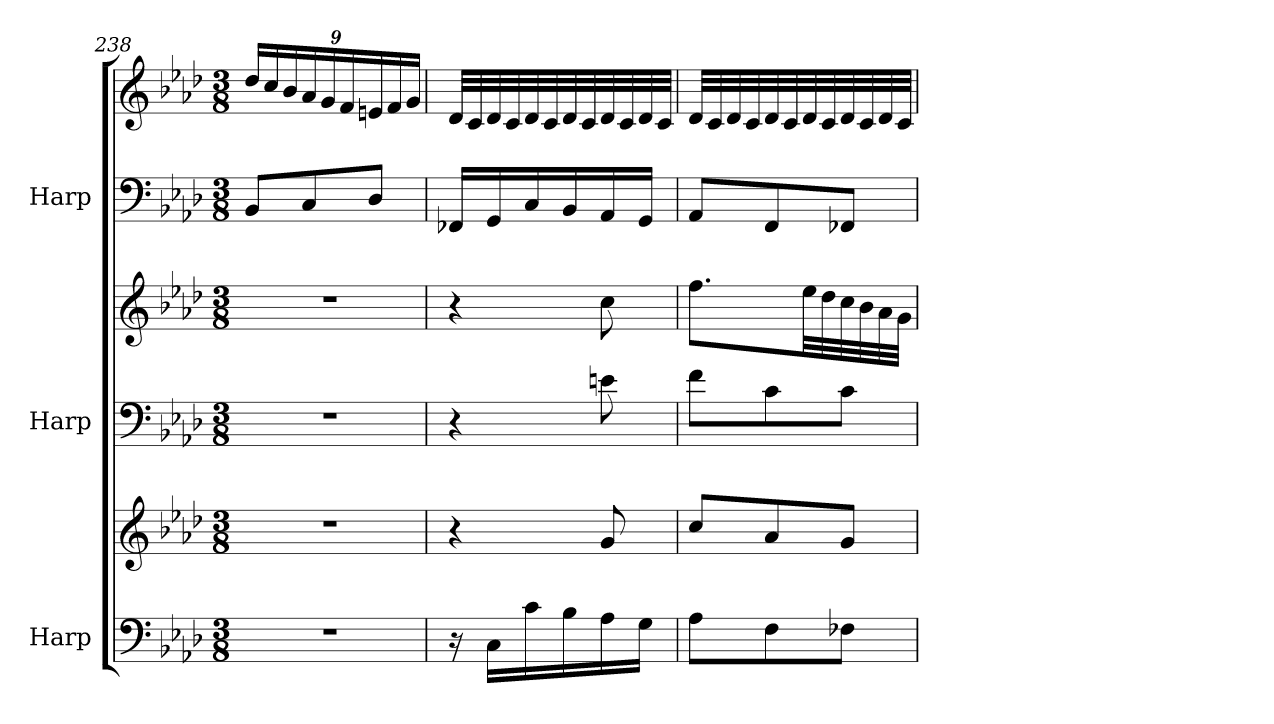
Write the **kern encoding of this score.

**kern	**kern	**kern	**kern	**kern	**kern
*part3	*part3	*part2	*part2	*part1	*part1
*staff6	*staff5	*staff4	*staff3	*staff2	*staff1
*I"Harp	*	*I"Harp	*	*I"Harp	*
*I'Hp	*	*I'Hp	*	*I'Hp	*
*clefF4	*clefG2	*clefF4	*clefG2	*clefF4	*clefG2
*k[b-e-a-d-]	*k[b-e-a-d-]	*k[b-e-a-d-]	*k[b-e-a-d-]	*k[b-e-a-d-]	*k[b-e-a-d-]
*M3/8	*M3/8	*M3/8	*M3/8	*M3/8	*M3/8
*	*	*	*	*	*Xbrackettup
=238	=238	=238	=238	=238	=238
4.r	4.r	4.r	4.r	8BB-/L	24dd-/LL
.	.	.	.	.	24cc/
.	.	.	.	.	24b-/
.	.	.	.	8C/	24a-/
.	.	.	.	.	24g/
.	.	.	.	.	24f/
.	.	.	.	8D-/J	24en/
.	.	.	.	.	24f/
.	.	.	.	.	24g/JJ
=239	=239	=239	=239	=239	=239
16r	4r	4r	4r	16FF-X/LL	32d-/LLL
.	.	.	.	.	32c/
16C\LL	.	.	.	16GG/	32d-/
.	.	.	.	.	32c/
16c\	.	.	.	16C/	32d-/
.	.	.	.	.	32c/
16B-\	.	.	.	16BB-/	32d-/
.	.	.	.	.	32c/
16A-\	8g/	8en\	8cc\	16AA-/	32d-/
.	.	.	.	.	32c/
16G\JJ	.	.	.	16GG/JJ	32d-/
.	.	.	.	.	32c/JJJ
=240	=240	=240	=240	=240	=240
8A-\L	8cc/L	8f\L	8.ff\L	8AA-/L	32d-/LLL
.	.	.	.	.	32c/
.	.	.	.	.	32d-/
.	.	.	.	.	32c/
8F\	8a-/	8c\	.	8FF/	32d-/
.	.	.	.	.	32c/
.	.	.	32ee-\LL	.	32d-/
.	.	.	32dd-\	.	32c/
8F-X\J	8g/J	8c\J	32cc\	8FF-X/J	32d-/
.	.	.	32b-\	.	32c/
.	.	.	32a-\	.	32d-/
.	.	.	32g\JJJ	.	32c/JJJ
=	=	=	=	=	=
*-	*-	*-	*-	*-	*-
